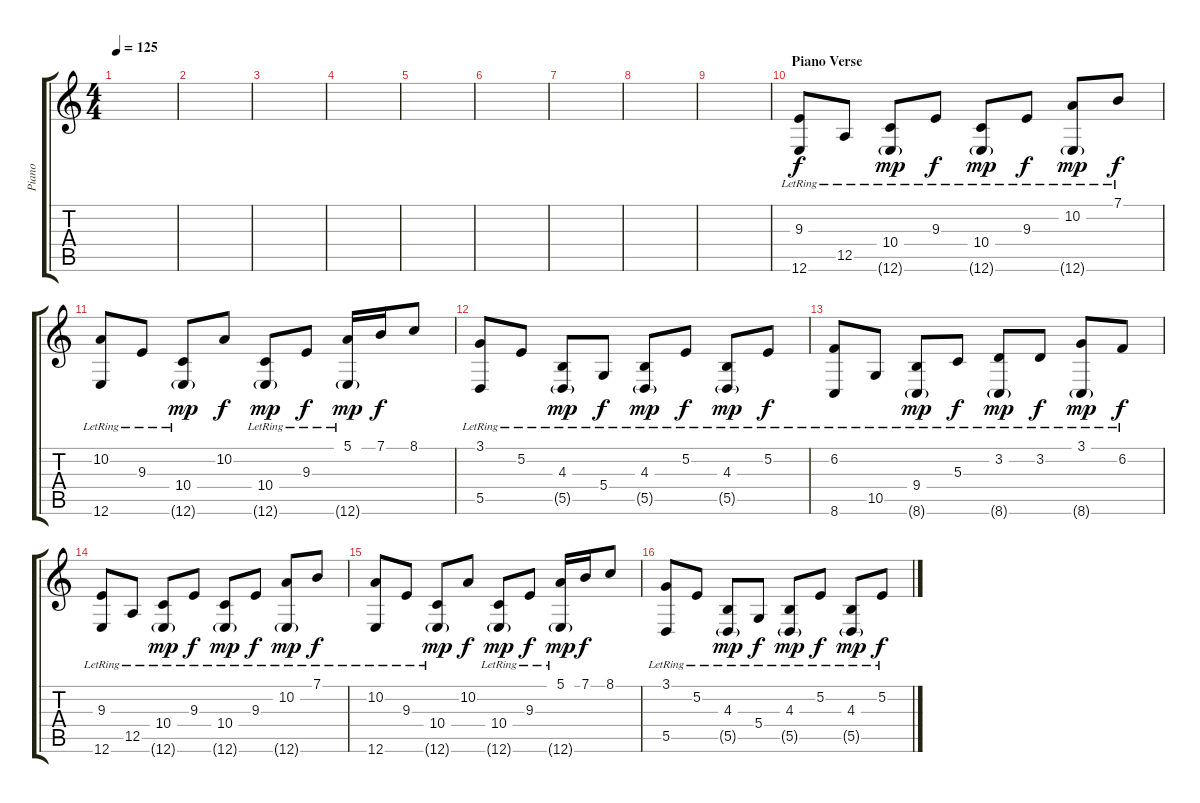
\track ("Piano" "Piano") {instrument acousticgrandpiano}
\staff {score tabs}
\tuning (E4 B3 G3 D3 A2 E2) {hide}
\ts (4 4)
\tempo 125
\clef g2
\ks c
|
|
|
|
|
|
|
|
|
\section ("" "Piano Verse")
(9.3{lr} 12.6{lr}).8 12.5{lr}.8 (10.4{lr} 12.6{g}).8{dy mp} 9.3{lr}.8{dy f} (10.4{lr} 12.6{g}).8{dy mp} 9.3{lr}.8{dy f} (10.2{lr} 12.6{g lr}).8{dy mp} 7.1{lr}.8{dy f} |
(10.2{lr} 12.6{lr}).8 9.3{lr}.8 (10.4{lr} 12.6{g}).8{dy mp} 10.2.8{dy f} (10.4{lr} 12.6{g}).8{dy mp} 9.3{lr}.8{dy f} (5.1 12.6{g lr}).16{dy mp} 7.1.16{dy f} 8.1.8 |
(3.1 5.5{lr}).8 5.2{lr}.8 (4.3{lr} 5.5{g lr}).8{dy mp} 5.4{lr}.8{dy f} (4.3{lr} 5.5{g lr}).8{dy mp} 5.2{lr}.8{dy f} (4.3{lr} 5.5{g lr}).8{dy mp} 5.2{lr}.8{dy f} |
(6.2{lr} 8.6{lr}).8 10.5{lr}.8 (9.4{lr} 8.6{g}).8{dy mp} 5.3{lr}.8{dy f} (3.2{lr} 8.6{g}).8{dy mp} 3.2{lr}.8{dy f} (3.1{lr} 8.6{g}).8{dy mp} 6.2{lr}.8{dy f} |
(9.3{lr} 12.6{lr}).8 12.5{lr}.8 (10.4{lr} 12.6{g}).8{dy mp} 9.3{lr}.8{dy f} (10.4{lr} 12.6{g}).8{dy mp} 9.3{lr}.8{dy f} (10.2{lr} 12.6{g lr}).8{dy mp} 7.1{lr}.8{dy f} |
(10.2{lr} 12.6{lr}).8 9.3{lr}.8 (10.4{lr} 12.6{g}).8{dy mp} 10.2.8{dy f} (10.4{lr} 12.6{g}).8{dy mp} 9.3{lr}.8{dy f} (5.1 12.6{g lr}).16{dy mp} 7.1.16{dy f} 8.1.8 |
(3.1 5.5{lr}).8 5.2{lr}.8 (4.3{lr} 5.5{g lr}).8{dy mp} 5.4{lr}.8{dy f} (4.3{lr} 5.5{g lr}).8{dy mp} 5.2{lr}.8{dy f} (4.3{lr} 5.5{g lr}).8{dy mp} 5.2{lr}.8{dy f}
